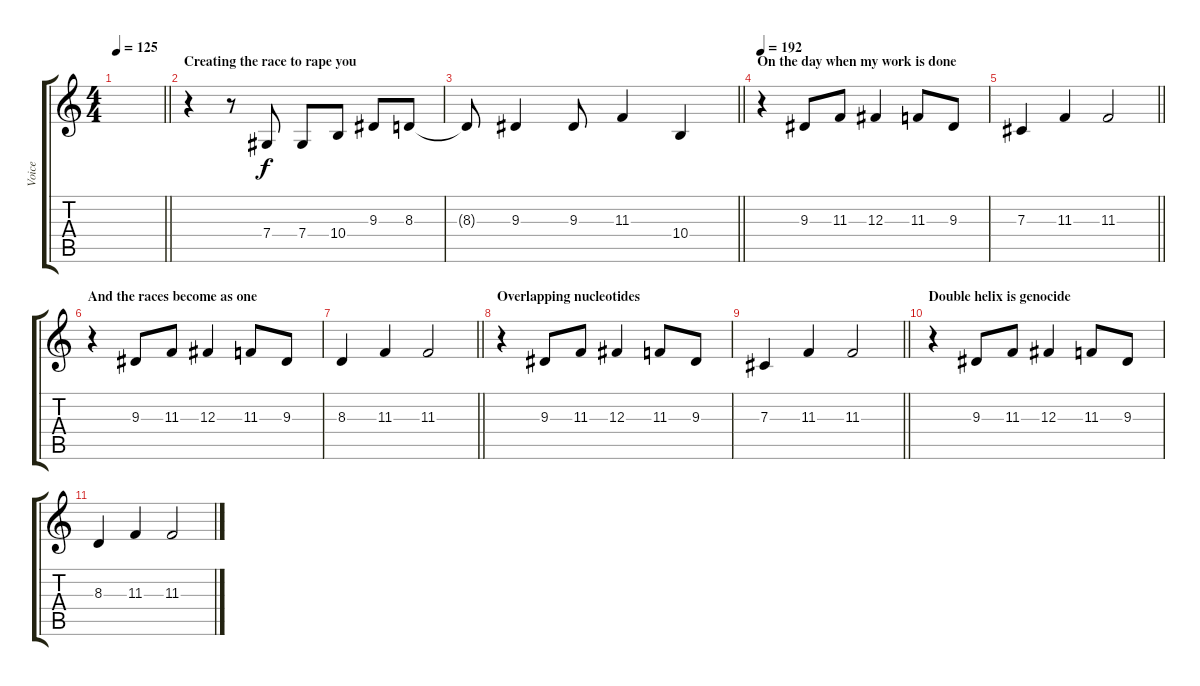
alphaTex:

\track ("Voice" "Voice") {instrument lead1square}
\staff {score tabs}
\tuning (Eb4 Bb3 Gb3 Db3 Ab2 Eb2) {hide}
\ts (4 4)
\tempo 125
\clef g2
\barLineRight lightlight
\ks c
|
\section ("" "Creating the race to rape you ")
r.4 r.8 7.4.8 7.4.8 10.4.8 9.3.8 8.3.8 |
\barLineRight lightlight
8.3{t}.8 9.3.4 9.3.8 11.3.4 10.4.4 |
\section ("" "On the day when my work is done ")
\tempo 192
r.4 9.3.8 11.3.8 12.3.4 11.3.8 9.3.8 |
\barLineRight lightlight
7.3.4 11.3.4 11.3.2 |
\section ("" "And the races become as one ")
r.4 9.3.8 11.3.8 12.3.4 11.3.8 9.3.8 |
\barLineRight lightlight
8.3.4 11.3.4 11.3.2 |
\section ("" "Overlapping nucleotides")
r.4 9.3.8 11.3.8 12.3.4 11.3.8 9.3.8 |
\barLineRight lightlight
7.3.4 11.3.4 11.3.2 |
\section ("" "Double helix is genocide ")
r.4 9.3.8 11.3.8 12.3.4 11.3.8 9.3.8 |
8.3.4 11.3.4 11.3.2
